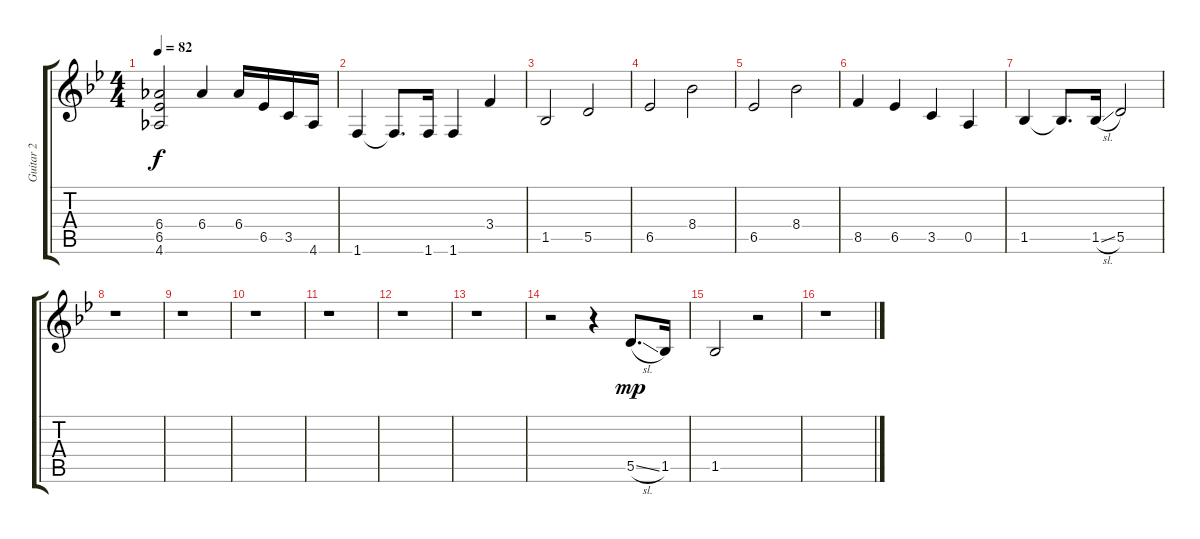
\track ("Guitar 2" "Guitar 2") {instrument distortionguitar}
\staff {score tabs}
\tuning (E4 B3 G3 D3 A2 E2) {hide}
\ts (4 4)
\tempo 82
\clef g2
\ks bb
(6.4 6.5 4.6).2{dy f} 6.4.4 6.4.16 6.5.16 3.5.16 4.6.16 |
1.6.4 1.6{t}.8{d} 1.6.16 1.6.4 3.4.4 |
1.5.2 5.5.2 |
6.5.2 8.4.2 |
6.5.2 8.4.2 |
8.5.4 6.5.4 3.5.4 0.5.4 |
1.5.4 1.5{t}.8{d} 1.5{sl}.16 5.5.2 |
r.1 |
r.1 |
r.1 |
r.1 |
r.1 |
r.1 |
r.2 r.4 5.5{sl}.8{d dy mp} 1.5.16 |
1.5.2 r.2 |
r.1
